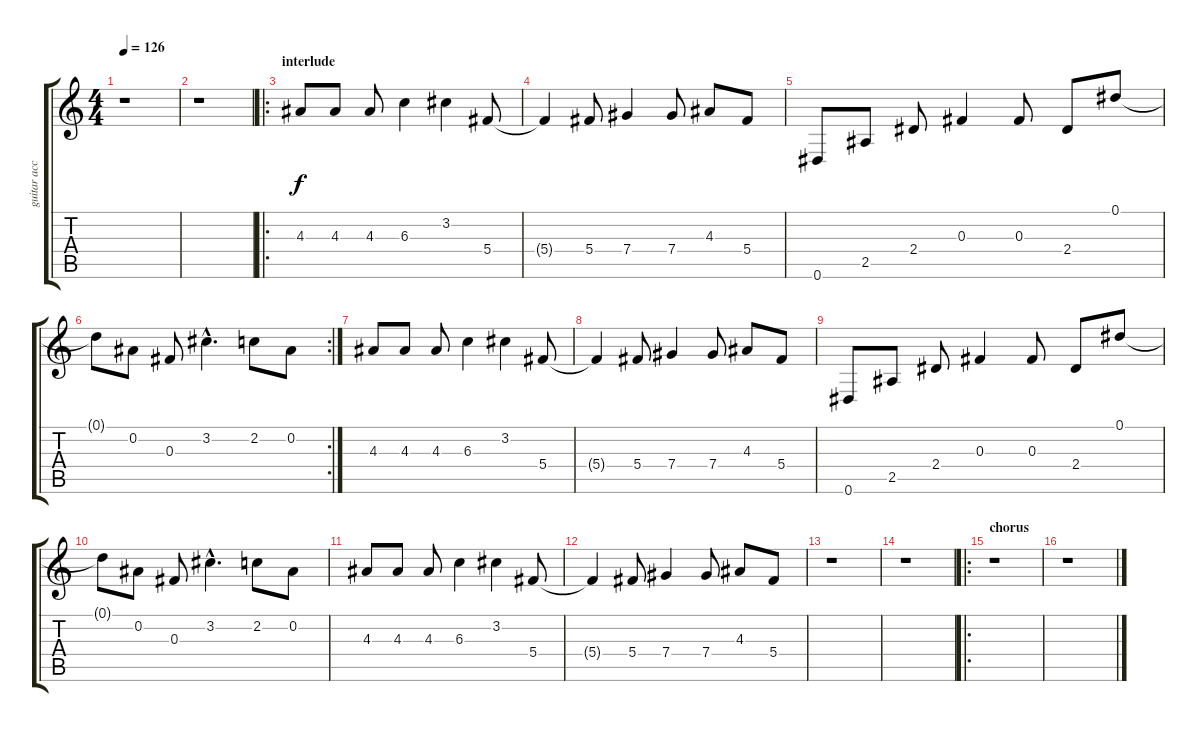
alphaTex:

\track ("guitar acc" "guitar acc") {instrument acousticguitarnylon}
\staff {score tabs}
\tuning (Eb4 Bb3 Gb3 Db3 Ab2 Eb2) {hide}
\ts (4 4)
\tempo 126
\clef g2
\ks c
r.1{dy f} |
r.1 |
\ro
\section ("" "interlude")
4.3.8 4.3.8 4.3.8 6.3.4 3.2.4 5.4.8 |
5.4{t}.4 5.4.8 7.4.4 7.4.8 4.3.8 5.4.8 |
0.6.8 2.5.8 2.4.8 0.3.4 0.3.8 2.4.8 0.1.8 |
\rc 2
0.1{t}.8 0.2.8 0.3.8 3.2{hac}.4{d} 2.2.8 0.2.8 |
4.3.8 4.3.8 4.3.8 6.3.4 3.2.4 5.4.8 |
5.4{t}.4 5.4.8 7.4.4 7.4.8 4.3.8 5.4.8 |
0.6.8 2.5.8 2.4.8 0.3.4 0.3.8 2.4.8 0.1.8 |
0.1{t}.8 0.2.8 0.3.8 3.2{hac}.4{d} 2.2.8 0.2.8 |
4.3.8 4.3.8 4.3.8 6.3.4 3.2.4 5.4.8 |
5.4{t}.4 5.4.8 7.4.4 7.4.8 4.3.8 5.4.8 |
r.1 |
r.1 |
\ro
\section ("" "chorus")
r.1 |
r.1
